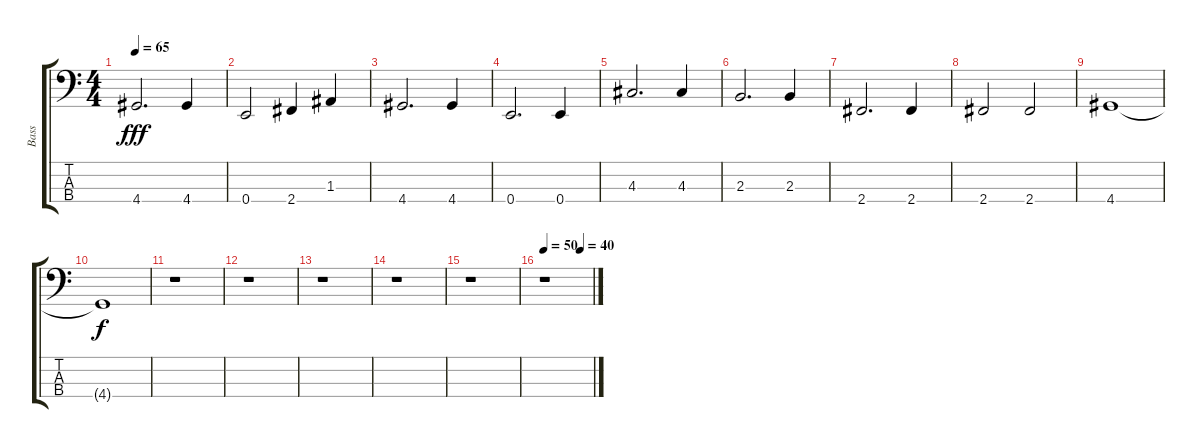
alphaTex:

\track ("Bass" "Bass") {instrument electricbasspick}
\staff {score tabs}
\tuning (G2 D2 A1 E1) {hide}
\ts (4 4)
\tempo 65
\clef f4
\ks c
4.4.2{d dy fff} 4.4.4 |
0.4.2 2.4.4 1.3.4 |
4.4.2{d} 4.4.4 |
0.4.2{d} 0.4.4 |
4.3.2{d} 4.3.4 |
2.3.2{d} 2.3.4 |
2.4.2{d} 2.4.4 |
2.4.2 2.4.2 |
4.4.1 |
4.4{t}.1{dy f} |
r.1 |
r.1 |
r.1 |
r.1 |
r.1 |
\tempo 50
\tempo (40 0.75)
r.1
